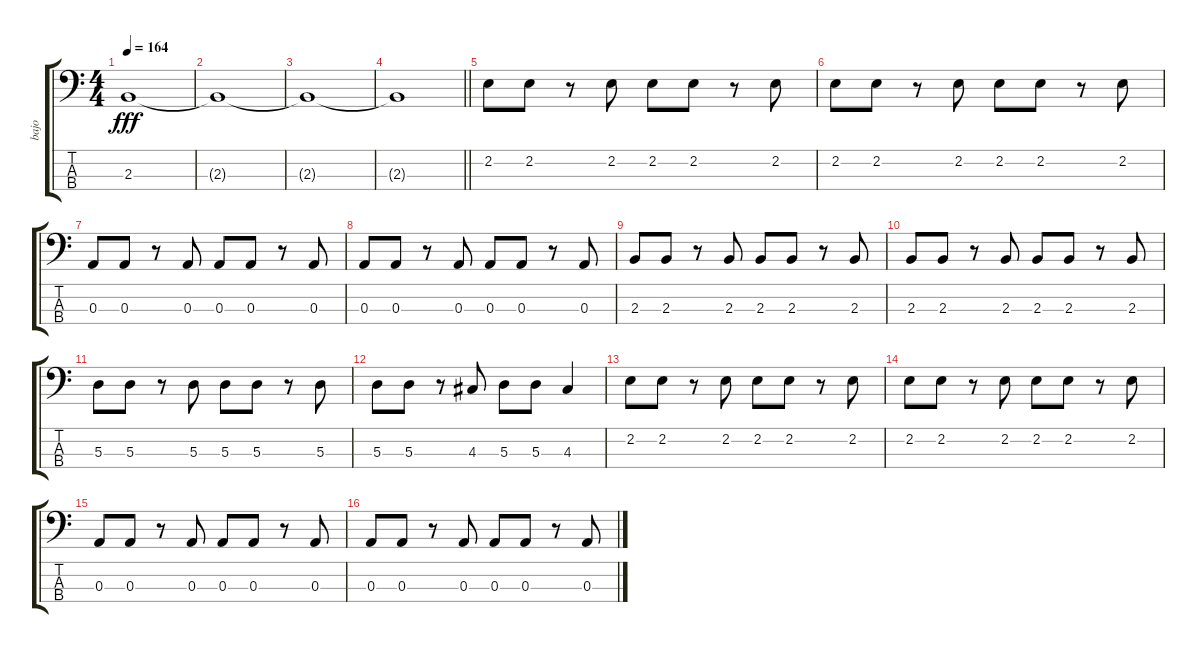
\track ("bajo" "bajo") {instrument electricbasspick}
\staff {score tabs}
\tuning (G2 D2 A1 E1) {hide}
\ts (4 4)
\tempo 164
\clef f4
\ks c
2.3.1{dy fff} |
2.3{t}.1 |
2.3{t}.1 |
\barLineRight lightlight
2.3{t}.1 |
2.2.8 2.2.8 r.8 2.2.8 2.2.8 2.2.8 r.8 2.2.8 |
2.2.8 2.2.8 r.8 2.2.8 2.2.8 2.2.8 r.8 2.2.8 |
0.3.8 0.3.8 r.8 0.3.8 0.3.8 0.3.8 r.8 0.3.8 |
0.3.8 0.3.8 r.8 0.3.8 0.3.8 0.3.8 r.8 0.3.8 |
2.3.8 2.3.8 r.8 2.3.8 2.3.8 2.3.8 r.8 2.3.8 |
2.3.8 2.3.8 r.8 2.3.8 2.3.8 2.3.8 r.8 2.3.8 |
5.3.8 5.3.8 r.8 5.3.8 5.3.8 5.3.8 r.8 5.3.8 |
5.3.8 5.3.8 r.8 4.3.8 5.3.8 5.3.8 4.3.4 |
2.2.8 2.2.8 r.8 2.2.8 2.2.8 2.2.8 r.8 2.2.8 |
2.2.8 2.2.8 r.8 2.2.8 2.2.8 2.2.8 r.8 2.2.8 |
0.3.8 0.3.8 r.8 0.3.8 0.3.8 0.3.8 r.8 0.3.8 |
0.3.8 0.3.8 r.8 0.3.8 0.3.8 0.3.8 r.8 0.3.8
